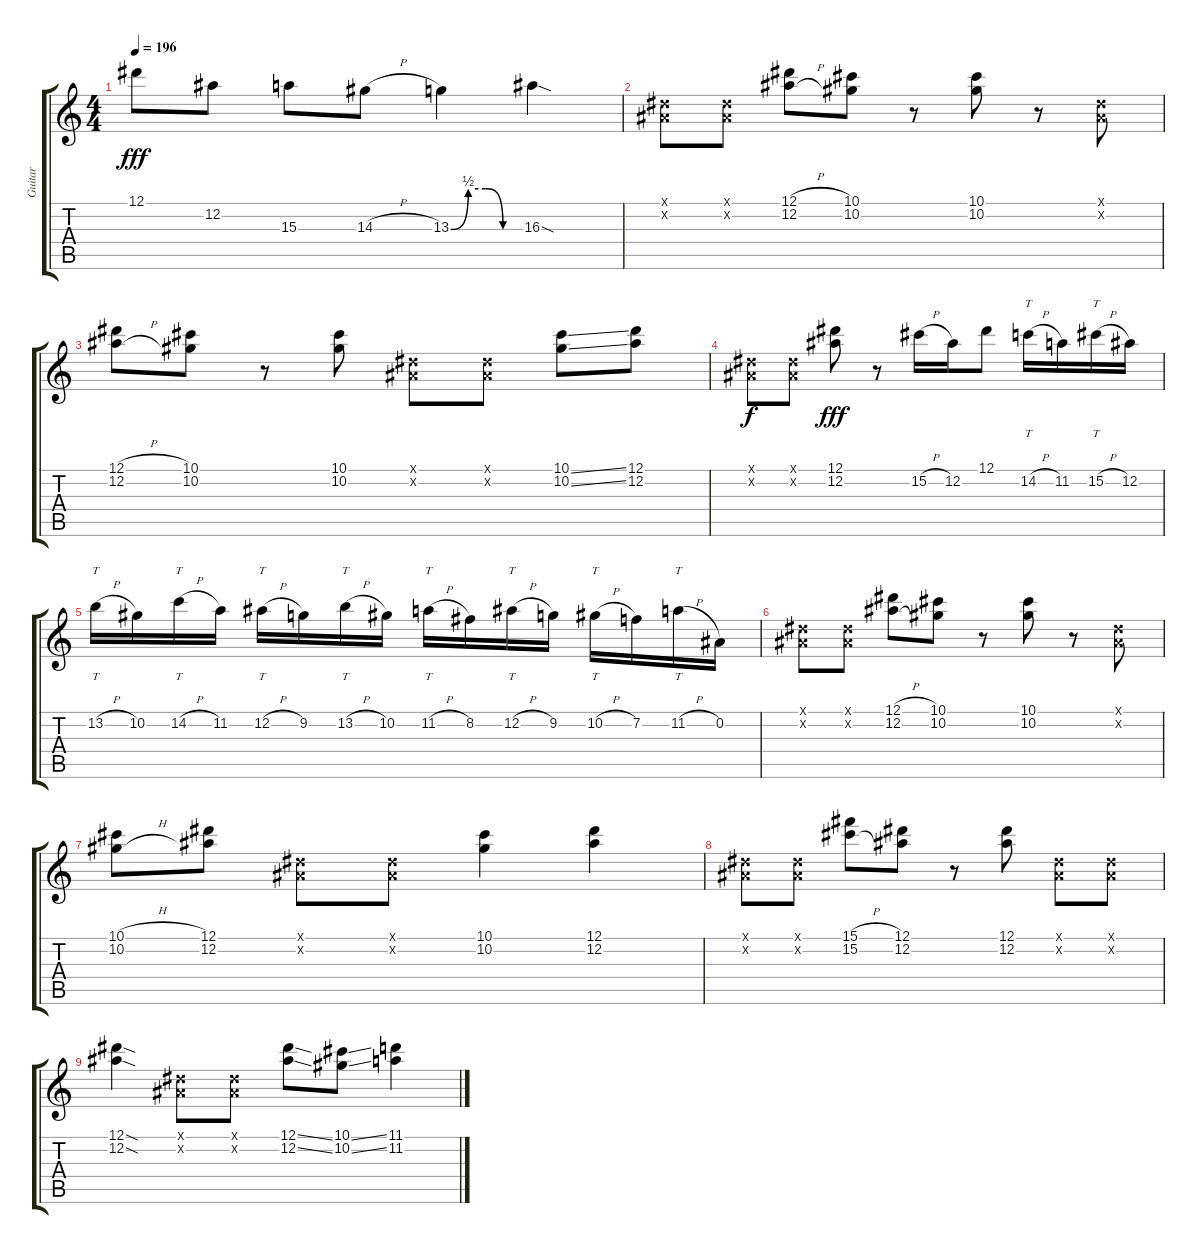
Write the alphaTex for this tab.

\track ("Guitar" "Guitar") {instrument distortionguitar}
\staff {score tabs}
\tuning (Eb4 Bb3 Gb3 Db3 Ab2 Eb2) {hide}
\ts (4 4)
\tempo 196
\clef g2
\ks c
12.1.8{dy fff} 12.2.8 15.3.8 14.3{h}.8 13.3{be (custom 0 0 15 2 30 2 45 0 60 0)}.4 16.3{sod}.4 |
(0.1{x} 0.2{x}).8 (0.1{x} 0.2{x}).8 (12.1{h} 12.2{h}).8 (10.1 10.2).8 r.8 (10.1 10.2).8 r.8 (0.1{x} 0.2{x}).8 |
(12.1{h} 12.2{h}).8 (10.1 10.2).8 r.8 (10.1 10.2).8 (0.1{x} 0.2{x}).8 (0.1{x} 0.2{x}).8 (10.1{ss} 10.2{ss}).8 (12.1 12.2).8 |
(0.1{x} 0.2{x}).8{dy f} (0.1{x} 0.2{x}).8 (12.1 12.2).8{dy fff} r.8 15.2{h}.16 12.2.16 12.1.8 14.2{h}.16{tt} 11.2.16 15.2{h}.16{tt} 12.2.16 |
13.2{h}.16{tt} 10.2.16 14.2{h}.16{tt} 11.2.16 12.2{h}.16{tt} 9.2.16 13.2{h}.16{tt} 10.2.16 11.2{h}.16{tt} 8.2.16 12.2{h}.16{tt} 9.2.16 10.2{h}.16{tt} 7.2.16 11.2{h}.16{tt} 0.2.16 |
(0.1{x} 0.2{x}).8 (0.1{x} 0.2{x}).8 (12.1{h} 12.2{h}).8 (10.1 10.2).8 r.8 (10.1 10.2).8 r.8 (0.1{x} 0.2{x}).8 |
(10.1{h} 10.2{h}).8 (12.1 12.2).8 (0.1{x} 0.2{x}).8 (0.1{x} 0.2{x}).8 (10.1 10.2).4 (12.1 12.2).4 |
(0.1{x} 0.2{x}).8 (0.1{x} 0.2{x}).8 (15.1{h} 15.2{h}).8 (12.1 12.2).8 r.8 (12.1 12.2).8 (0.1{x} 0.2{x}).8 (0.1{x} 0.2{x}).8 |
(12.1{sod} 12.2{sod}).4 (0.1{x} 0.2{x}).8 (0.1{x} 0.2{x}).8 (12.1{ss} 12.2{ss}).8 (10.1{ss} 10.2{ss}).8 (11.1 11.2).4
